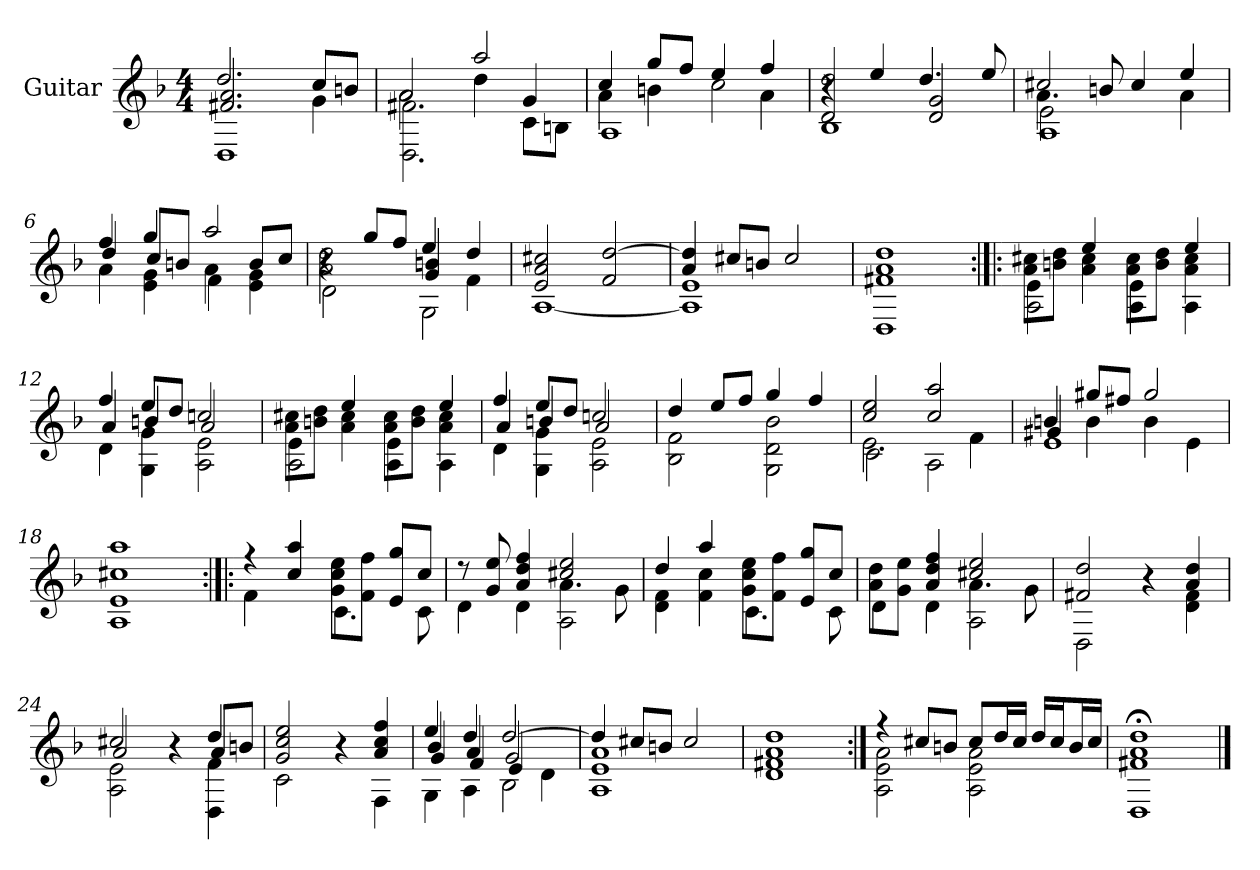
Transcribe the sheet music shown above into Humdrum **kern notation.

**kern
*part1
*staff1
*I"Guitar
*I'Gtr.
!!LO:PB:g=z
*clefG2
*ITrd7c12
*k[b-]
*d:
*M4/4
*MM86
=1
*^
*	*^
2.di/	2.F#Xi/ 2.Ai	1DDi
8ci/L	4Gi\	.
8Bni/J	.	.
=2	=2	=2
2Ai/	2Ai\	2.DDi\ 2.F#Xi
2ai/	4di\	.
.	4Gi/	8Ci\L
.	.	8BBni\J
=3	=3	=3
*	*	*^
4ci/	4Ai\	2.ryy	1AAi
8gi/L	4Bni\	.	.
8fi/J	.	.	.
4ei/	2ci\	.	.
4fi/	.	4Ai\	.
*	*	*v	*v
=4	=4	=4
4r	2Di/ 2di	1BB-i
4ei/	.	.
4.di/	2Di/ 2Gi	.
8ei/	.	.
=5	=5	=5
*	*	*^
2c#Xi/	4.Ai\	2Ei\	1AAi
.	8Bni/	.	.
4c#i/	4ryy	2ryy	.
4ei/	4Ai\	.	.
*	*	*v	*v
!!LO:LB:g=z
=6	=6	=6
4fi/	4di/	4Ai\
4gi/	8ci/L	4Ei\ 4Gi
.	8Bni/J	.
2ai/	4Ai\	4Fi\
.	8Bi/L	4Ei\ 4Gi
.	8ci/J	.
=7	=7	=7
4r	2Ai\ 2di	2Di\
8gi/L	.	.
8fi/J	.	.
4ei/	4Gi/ 4Bni	2GGi\
4di/	4Fi\	.
*	*v	*v
=8	=8
2Ei/ 2Ai 2c#Xi	[1AAi
2Fi/ [2di	.
=9	=9
4Ai/ 4di]	1AAi] 1Ei
8c#Xi/L	.
8Bni/J	.
2c#i/	.
=10	=10
1Ai 1di	1DDi 1F#Xi
!!LO:LB:g=z	!!
=11:|!|:	=11:|!|:
*	*^
8Ai\ 8c#Xi\L	4Ei\	2AAi\
8Bni\ 8di\J	.	.
4ei/	4Ai\ 4c#i	.
8Ai\ 8c#i\L	4Ei\	4AAi\
8Bi\ 8di\J	.	.
4ei/	4Ai\ 4c#i	4AAi\
=12	=12	=12
4fi/	4Ai/	4Di\
8ei/L	4Bni/	4GGi\ 4Gi
8di/J	.	.
2cni/	2Ai/	2AAi\ 2Ei
=13	=13	=13
8Ai\ 8c#Xi\L	4Ei\	2AAi\
8Bni\ 8di\J	.	.
4ei/	4Ai\ 4c#i	.
8Ai\ 8c#i\L	4Ei\	4AAi\
8Bi\ 8di\J	.	.
4ei/	4Ai\ 4c#i	4AAi\
=14	=14	=14
4fi/	4Ai/	4Di\
8ei/L	4Bni/	4GGi\ 4Gi
8di/J	.	.
2cni/	2Ai/	2AAi\ 2Ei
*	*v	*v
=15	=15
4di/	2BB-i\ 2Fi
8ei/L	.
8fi/J	.
4gi/	2GGi\ 2Di 2B-i
4fi/	.
!!LO:LB:g=z	!!
=16	=16
*	*^
2ci/ 2ei	2.Ei\	2Ci\
2ci/ 2ai	.	2AAi\
.	4Fi\	.
=17	=17	=17
4Bni/	4G#Xi/	1Ei
8g#Xi/L	4Bi\	.
8f#Xi/J	.	.
2g#i/	4Bi\	.
.	4Ei\	.
*	*v	*v
=18	=18
1ai	1AAi 1Ei 1c#Xi
=19:|!|:	=19:|!|:
4r	4Fi\
4ci/ 4ai	4ryy
8Gi\ 8ci\ 8ei\L	4.Ci\
8Fi\ 8fi\J	.
8Ei/ 8gi/L	.
8ci/J	8Ci\
=20	=20
*	*^
8r	4Di\	2ryy
8Gi/ 8ei	.	.
4Ai/ 4di 4fi	4Di\	.
2c#Xi/ 2ei	4.Ai\	2AAi\
.	8Gi\	.
*	*v	*v
!!LO:LB:g=z
=21	=21
4di/	4Di\ 4Fi
4ai/	4Fi\ 4ci
8Gi\ 8ci\ 8ei\L	4.Ci\
8Fi\ 8fi\J	.
8Ei/ 8gi/L	.
8ci/J	8Ci\
=22	=22
*^	*^
8Ai\ 8di\L	4Di\	2ryy	2ryy
8Gi\ 8ei\J	.	.	.
4Ai/ 4di 4fi	4Di\	.	.
2c#Xi/ 2ei	4.Ai\	2ryy	2AAi\
.	8Gi\	.	.
*	*v	*v	*v
=23	=23
2F#Xi/ 2di	2DDi\
4r	4ryy
4Ai/ 4di	4Di\ 4F#i
=24	=24
*	*^
2c#Xi/	2Ai/	2AAi\ 2Ei
4r	4ryy	4ryy
4di/	8Ai/L	4DDi\ 4Fi
.	8Bni/J	.
*	*v	*v
=25	=25
2Gi/ 2ci 2ei	2Ci\
4r	4ryy
4Ai/ 4ci 4fi	4FFi\
!!LO:LB:g=z	!!
=26	=26
*^	*^
4ei/	4B-i/	4Gi/	4GGi\
4di/	4Ai/	4Fi/	4AAi\
[2di/	2Gi/	4Ei/	2BB-i\
.	.	4Di\	.
*	*v	*v	*v
=27	=27
4di/]	1AAi 1Ei 1Ai
8c#Xi/L	.
8Bni/J	.
2c#i/	.
=28	=28
*^	*^
1di	1Ai	1F#Xi	1Di
*	*v	*v	*v
=29:|!	=29:|!
4r	2AAi\ 2Ei 2Ai
8c#Xi/L	.
8Bni/J	.
8c#i/L	2AAi\ 2Ei 2Ai
16di/L	.
16c#i/JJ	.
16di/LL	.
16c#i/J	.
16Bi/L	.
16c#i/JJ	.
=30	=30
1Ai; 1di;	1DDi 1F#Xi
*v	*v
==
*-
